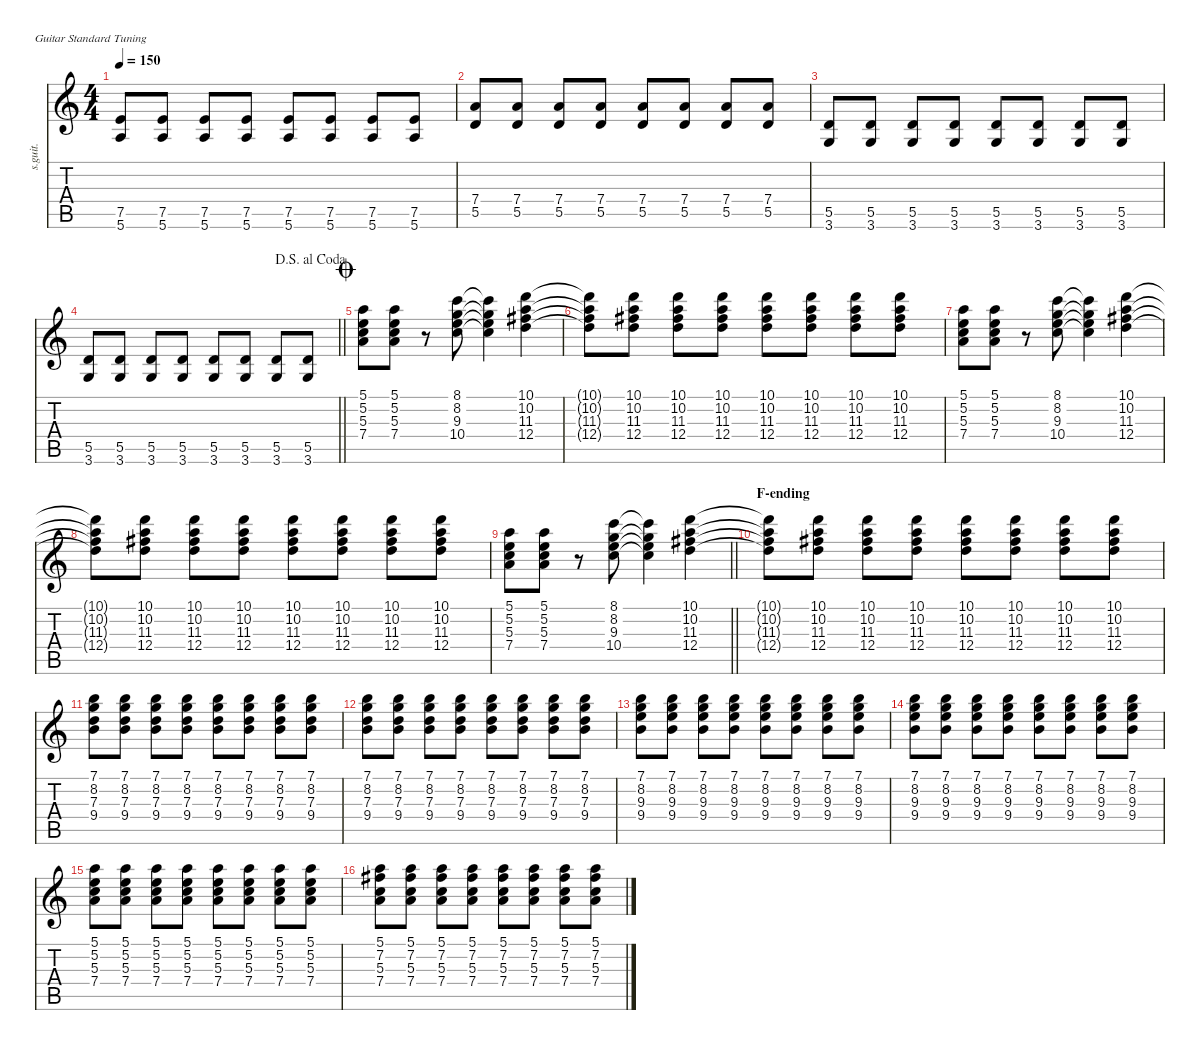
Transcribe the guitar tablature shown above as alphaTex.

\defaultSystemsLayout 4
\hideDynamics
\bracketExtendMode nobrackets
\otherSystemsTrackNameOrientation horizontal
\track ("Guitar ll" "s.guit.") {instrument acousticguitarsteel}
\staff {score tabs}
\tuning (E4 B3 G3 D3 A2 E2)
\ts (4 4)
\tempo 150
\clef g2
\ks c
(7.5 5.6).8{dy f beam Up} (7.5 5.6).8{beam Up} (7.5 5.6).8{beam Up} (7.5 5.6).8{beam Up} (7.5 5.6).8{beam Up} (7.5 5.6).8{beam Up} (7.5 5.6).8{beam Up} (7.5 5.6).8{beam Up} |
(7.4 5.5).8{beam Up} (7.4 5.5).8{beam Up} (7.4 5.5).8{beam Up} (7.4 5.5).8{beam Up} (7.4 5.5).8{beam Up} (7.4 5.5).8{beam Up} (7.4 5.5).8{beam Up} (7.4 5.5).8{beam Up} |
(5.5 3.6).8{beam Up} (5.5 3.6).8{beam Up} (5.5 3.6).8{beam Up} (5.5 3.6).8{beam Up} (5.5 3.6).8{beam Up} (5.5 3.6).8{beam Up} (5.5 3.6).8{beam Up} (5.5 3.6).8{beam Up} |
\jump dalsegnoalcoda
\barLineRight lightlight
(5.5 3.6).8{beam Up} (5.5 3.6).8{beam Up} (5.5 3.6).8{beam Up} (5.5 3.6).8{beam Up} (5.5 3.6).8{beam Up} (5.5 3.6).8{beam Up} (5.5 3.6).8{beam Up} (5.5 3.6).8{beam Up} |
\jump coda
(5.1 5.2 5.3 7.4).8{beam Down} (5.1 5.2 5.3 7.4).8{beam Down} r.8{beam Down} (8.1 8.2 9.3 10.4).8{beam Down} (8.1{t} 8.2{t} 9.3{t} 10.4{t}).4{beam Down} (10.1 10.2 11.3{acc #} 12.4).4{beam Down} |
(10.1{t} 10.2{t} 11.3{t acc #} 12.4{t}).8{beam Down} (10.1 10.2 11.3{acc #} 12.4).8{beam Down} (10.1 10.2 11.3{acc #} 12.4).8{beam Down} (10.1 10.2 11.3{acc #} 12.4).8{beam Down} (10.1 10.2 11.3{acc #} 12.4).8{beam Down} (10.1 10.2 11.3{acc #} 12.4).8{beam Down} (10.1 10.2 11.3{acc #} 12.4).8{beam Down} (10.1 10.2 11.3{acc #} 12.4).8{beam Down} |
(5.1 5.2 5.3 7.4).8{beam Down} (5.1 5.2 5.3 7.4).8{beam Down} r.8{beam Down} (8.1 8.2 9.3 10.4).8{beam Down} (8.1{t} 8.2{t} 9.3{t} 10.4{t}).4{beam Down} (10.1 10.2 11.3{acc #} 12.4).4{beam Down} |
(10.1{t} 10.2{t} 11.3{t acc #} 12.4{t}).8{beam Down} (10.1 10.2 11.3{acc #} 12.4).8{beam Down} (10.1 10.2 11.3{acc #} 12.4).8{beam Down} (10.1 10.2 11.3{acc #} 12.4).8{beam Down} (10.1 10.2 11.3{acc #} 12.4).8{beam Down} (10.1 10.2 11.3{acc #} 12.4).8{beam Down} (10.1 10.2 11.3{acc #} 12.4).8{beam Down} (10.1 10.2 11.3{acc #} 12.4).8{beam Down} |
\barLineRight lightlight
(5.1 5.2 5.3 7.4).8{beam Down} (5.1 5.2 5.3 7.4).8{beam Down} r.8{beam Down} (8.1 8.2 9.3 10.4).8{beam Down} (8.1{t} 8.2{t} 9.3{t} 10.4{t}).4{beam Down} (10.1 10.2 11.3{acc #} 12.4).4{beam Down} |
\section ("" "F-ending")
(10.1{t} 10.2{t} 11.3{t acc #} 12.4{t}).8{beam Down} (10.1 10.2 11.3{acc #} 12.4).8{beam Down} (10.1 10.2 11.3{acc #} 12.4).8{beam Down} (10.1 10.2 11.3{acc #} 12.4).8{beam Down} (10.1 10.2 11.3{acc #} 12.4).8{beam Down} (10.1 10.2 11.3{acc #} 12.4).8{beam Down} (10.1 10.2 11.3{acc #} 12.4).8{beam Down} (10.1 10.2 11.3{acc #} 12.4).8{beam Down} |
(7.1 8.2 7.3 9.4).8{dy mf beam Down} (7.1 8.2 7.3 9.4).8{beam Down} (7.1 8.2 7.3 9.4).8{beam Down} (7.1 8.2 7.3 9.4).8{beam Down} (7.1 8.2 7.3 9.4).8{beam Down} (7.1 8.2 7.3 9.4).8{beam Down} (7.1 8.2 7.3 9.4).8{beam Down} (7.1 8.2 7.3 9.4).8{beam Down} |
(7.1 8.2 7.3 9.4).8{beam Down} (7.1 8.2 7.3 9.4).8{beam Down} (7.1 8.2 7.3 9.4).8{beam Down} (7.1 8.2 7.3 9.4).8{beam Down} (7.1 8.2 7.3 9.4).8{beam Down} (7.1 8.2 7.3 9.4).8{beam Down} (7.1 8.2 7.3 9.4).8{beam Down} (7.1 8.2 7.3 9.4).8{beam Down} |
(7.1 8.2 9.3 9.4).8{beam Down} (7.1 8.2 9.3 9.4).8{beam Down} (7.1 8.2 9.3 9.4).8{beam Down} (7.1 8.2 9.3 9.4).8{beam Down} (7.1 8.2 9.3 9.4).8{beam Down} (7.1 8.2 9.3 9.4).8{beam Down} (7.1 8.2 9.3 9.4).8{beam Down} (7.1 8.2 9.3 9.4).8{beam Down} |
(7.1 8.2 9.3 9.4).8{beam Down} (7.1 8.2 9.3 9.4).8{beam Down} (7.1 8.2 9.3 9.4).8{beam Down} (7.1 8.2 9.3 9.4).8{beam Down} (7.1 8.2 9.3 9.4).8{beam Down} (7.1 8.2 9.3 9.4).8{beam Down} (7.1 8.2 9.3 9.4).8{beam Down} (7.1 8.2 9.3 9.4).8{beam Down} |
(5.1 5.2 5.3 7.4).8{beam Down} (5.1 5.2 5.3 7.4).8{beam Down} (5.1 5.2 5.3 7.4).8{beam Down} (5.1 5.2 5.3 7.4).8{beam Down} (5.1 5.2 5.3 7.4).8{beam Down} (5.1 5.2 5.3 7.4).8{beam Down} (5.1 5.2 5.3 7.4).8{beam Down} (5.1 5.2 5.3 7.4).8{beam Down} |
(5.1 7.2{acc #} 5.3 7.4).8{beam Down} (5.1 7.2{acc #} 5.3 7.4).8{beam Down} (5.1 7.2{acc #} 5.3 7.4).8{beam Down} (5.1 7.2{acc #} 5.3 7.4).8{beam Down} (5.1 7.2{acc #} 5.3 7.4).8{beam Down} (5.1 7.2{acc #} 5.3 7.4).8{beam Down} (5.1 7.2{acc #} 5.3 7.4).8{beam Down} (5.1 7.2{acc #} 5.3 7.4).8{beam Down}
